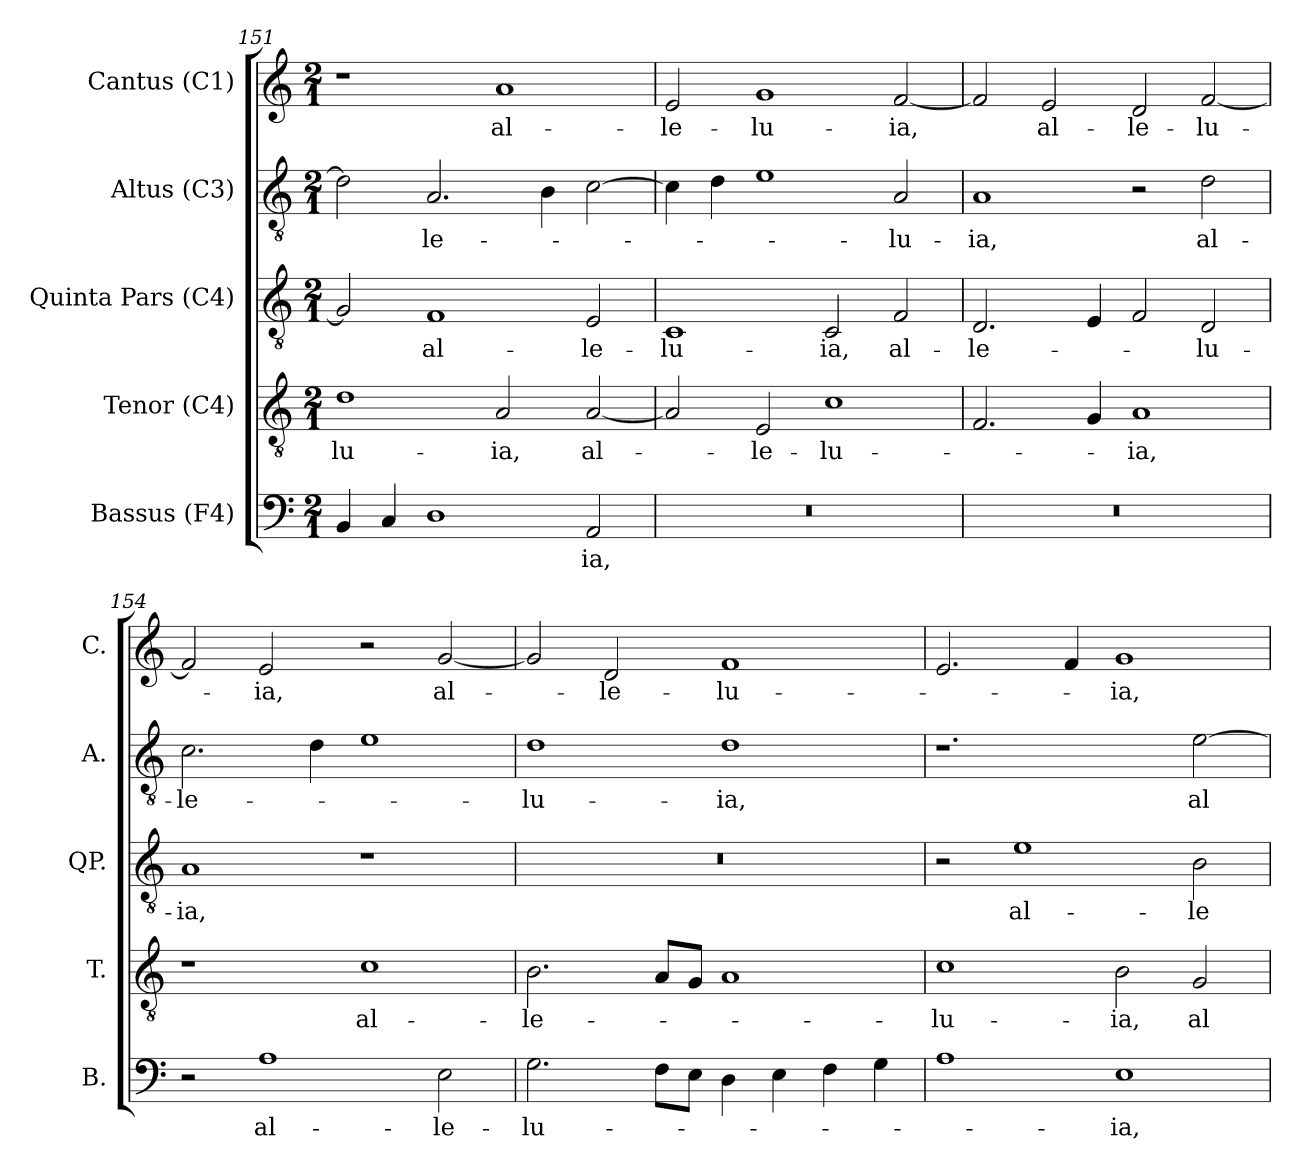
**kern	**text	**kern	**text	**kern	**text	**kern	**text	**kern	**text
*part5	*part5	*part4	*part4	*part3	*part3	*part2	*part2	*part1	*part1
*staff5	*staff5	*staff4	*staff4	*staff3	*staff3	*staff2	*staff2	*staff1	*staff1
*I"Bassus (F4)	*	*I"Tenor (C4)	*	*I"Quinta Pars (C4)	*	*I"Altus (C3)	*	*I"Cantus (C1)	*
*I'B.	*	*I'T.	*	*I'QP.	*	*I'A.	*	*I'C.	*
*clefF4	*	*clefGv2	*	*clefGv2	*	*clefGv2	*	*clefG2	*
*	*	*ITrd7c12	*	*ITrd7c12	*	*ITrd7c12	*	*	*
*k[]	*	*k[]	*	*k[]	*	*k[]	*	*k[]	*
*C:	*	*C:	*	*C:	*	*C:	*	*C:	*
*M2/1	*	*M2/1	*	*M2/1	*	*M2/1	*	*M2/1	*
=151	=151	=151	=151	=151	=151	=151	=151	=151	=151
!	!	!	!LO:LY:b:color=#000000	!	!	!	!	!	!
4BBi/	.	1Di	-lu-	2GGi/]	.	2Di\]	.	1r	.
4Ci/	.	.	.	.	.	.	.	.	.
!	!	!	!	!	!LO:LY:b:color=#000000	!	!	!	!
!	!	!	!	!	!	!	!LO:LY:b:color=#000000	!	!
1Di	.	.	.	1FFi	al-	2.AAi/	-le-	.	.
!	!	!	!LO:LY:b:color=#000000	!	!	!	!	!	!
!	!	!	!	!	!	!	!	!	!LO:LY:b:color=#000000
.	.	2AAi/	-ia,	.	.	.	.	1ai	al-
.	.	.	.	.	.	4BBi\	.	.	.
!	!LO:LY:b:color=#000000	!	!	!	!	!	!	!	!
!	!	!	!LO:LY:b:color=#000000	!	!	!	!	!	!
!	!	!	!	!	!LO:LY:b:color=#000000	!	!	!	!
2AAi/	-ia,	[2AAi/	al-	2EEi/	-le-	[2Ci\	.	.	.
!!LO:PB:g=z
=152	=152	=152	=152	=152	=152	=152	=152	=152	=152
!LO:N:vis=1	!	!	!	!	!	!	!	!	!
!	!	!	!	!	!LO:LY:b:color=#000000	!	!	!	!
!	!	!	!	!	!	!	!	!	!LO:LY:b:color=#000000
0r	.	2AAi/]	.	1CCi	-lu-	4Ci\]	.	2ei/	-le-
.	.	.	.	.	.	4Di\	.	.	.
!	!	!	!LO:LY:b:color=#000000	!	!	!	!	!	!
!	!	!	!	!	!	!	!	!	!LO:LY:b:color=#000000
.	.	2EEi/	-le-	.	.	1Ei	.	1gi	-lu-
!	!	!	!LO:LY:b:color=#000000	!	!	!	!	!	!
!	!	!	!	!	!LO:LY:b:color=#000000	!	!	!	!
.	.	1Ci	-lu-	2CCi/	-ia,	.	.	.	.
!	!	!	!	!	!LO:LY:b:color=#000000	!	!	!	!
!	!	!	!	!	!	!	!LO:LY:b:color=#000000	!	!
!	!	!	!	!	!	!	!	!	!LO:LY:b:color=#000000
.	.	.	.	2FFi/	al-	2AAi/	-lu-	[2fi/	-ia,
=153	=153	=153	=153	=153	=153	=153	=153	=153	=153
!LO:N:vis=1	!	!	!	!	!	!	!	!	!
!	!	!	!	!	!LO:LY:b:color=#000000	!	!	!	!
!	!	!	!	!	!	!	!LO:LY:b:color=#000000	!	!
0r	.	2.FFi/	.	2.DDi/	-le-	1AAi	-ia,	2fi/]	.
!	!	!	!	!	!	!	!	!	!LO:LY:b:color=#000000
.	.	.	.	.	.	.	.	2ei/	al-
.	.	4GGi/	.	4EEi/	.	.	.	.	.
!	!	!	!LO:LY:b:color=#000000	!	!	!	!	!	!
!	!	!	!	!	!	!	!	!	!LO:LY:b:color=#000000
.	.	1AAi	-ia,	2FFi/	.	2r	.	2di/	-le-
!	!	!	!	!	!LO:LY:b:color=#000000	!	!	!	!
!	!	!	!	!	!	!	!LO:LY:b:color=#000000	!	!
!	!	!	!	!	!	!	!	!	!LO:LY:b:color=#000000
.	.	.	.	2DDi/	-lu-	2Di\	al-	[2fi/	-lu-
=154	=154	=154	=154	=154	=154	=154	=154	=154	=154
!	!	!	!	!	!LO:LY:b:color=#000000	!	!	!	!
!	!	!	!	!	!	!	!LO:LY:b:color=#000000	!	!
2r	.	1r	.	1AAi	-ia,	2.Ci\	-le-	2fi/]	.
!	!LO:LY:b:color=#000000	!	!	!	!	!	!	!	!
!	!	!	!	!	!	!	!	!	!LO:LY:b:color=#000000
1Ai	al-	.	.	.	.	.	.	2ei/	-ia,
.	.	.	.	.	.	4Di\	.	.	.
!	!	!	!LO:LY:b:color=#000000	!	!	!	!	!	!
.	.	1Ci	al-	1r	.	1Ei	.	2r	.
!	!LO:LY:b:color=#000000	!	!	!	!	!	!	!	!
!	!	!	!	!	!	!	!	!	!LO:LY:b:color=#000000
2Ei\	-le-	.	.	.	.	.	.	[2gi/	al-
=155	=155	=155	=155	=155	=155	=155	=155	=155	=155
!	!LO:LY:b:color=#000000	!	!	!	!	!	!	!	!
!	!	!	!LO:LY:b:color=#000000	!LO:N:vis=1	!	!	!	!	!
!	!	!	!	!	!	!	!LO:LY:b:color=#000000	!	!
2.Gi\	-lu-	2.BBi\	-le-	0r	.	1Di	-lu-	2gi/]	.
!	!	!	!	!	!	!	!	!	!LO:LY:b:color=#000000
.	.	.	.	.	.	.	.	2di/	-le-
8Fi\L	.	8AAi/L	.	.	.	.	.	.	.
8Ei\J	.	8GGi/J	.	.	.	.	.	.	.
!	!	!	!	!	!	!	!LO:LY:b:color=#000000	!	!
!	!	!	!	!	!	!	!	!	!LO:LY:b:color=#000000
4Di\	.	1AAi	.	.	.	1Di	-ia,	1fi	-lu-
4Ei\	.	.	.	.	.	.	.	.	.
4Fi\	.	.	.	.	.	.	.	.	.
4Gi\	.	.	.	.	.	.	.	.	.
!!LO:LB:g=z
=156	=156	=156	=156	=156	=156	=156	=156	=156	=156
!	!	!	!LO:LY:b:color=#000000	!	!	!	!	!	!
1Ai	.	1Ci	-lu-	2r	.	1.r	.	2.ei/	.
!	!	!	!	!	!LO:LY:b:color=#000000	!	!	!	!
.	.	.	.	1Ei	al-	.	.	.	.
.	.	.	.	.	.	.	.	4fi/	.
!	!LO:LY:b:color=#000000	!	!	!	!	!	!	!	!
!	!	!	!LO:LY:b:color=#000000	!	!	!	!	!	!
!	!	!	!	!	!	!	!	!	!LO:LY:b:color=#000000
1Ei	-ia,	2BBi\	-ia,	.	.	.	.	1gi	-ia,
!	!	!	!LO:LY:b:color=#000000	!	!	!	!	!	!
!	!	!	!	!	!LO:LY:b:color=#000000	!	!	!	!
!	!	!	!	!	!	!	!LO:LY:b:color=#000000	!	!
.	.	2GGi/	al-	2BBi\	-le-	[2Ei\	al-	.	.
=	=	=	=	=	=	=	=	=	=
*-	*-	*-	*-	*-	*-	*-	*-	*-	*-
